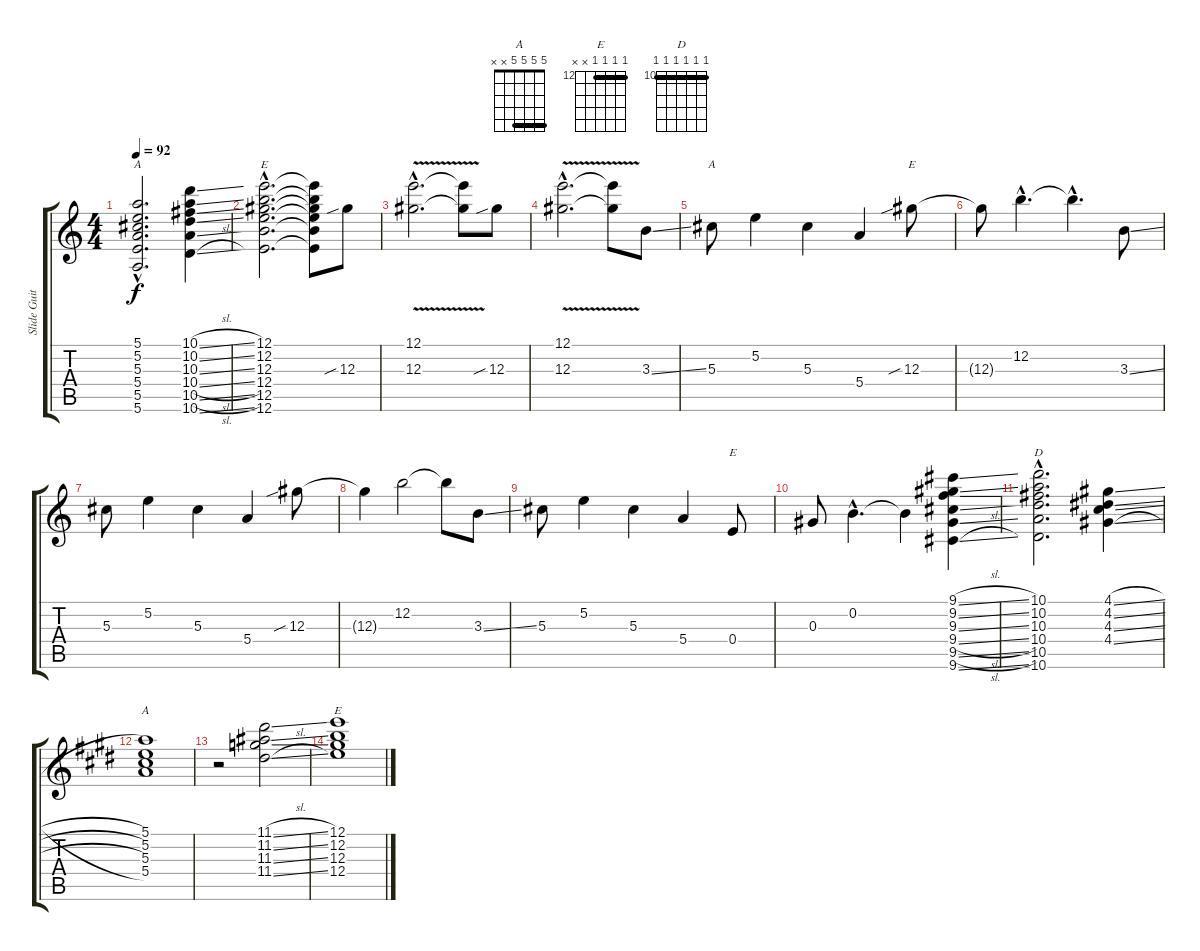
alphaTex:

\track ("Slide Guitar" "Slide Guit") {instrument electricguitarjazz}
\staff {score tabs}
\tuning (E4 B3 Ab3 E3 B2 E2) {hide}
\chord ("A" 5 5 5 5 5 5) {barre 5}
\chord ("E" 12 12 12 12 12 12) {firstfret 12 barre 12}
\chord ("A" x 5 5 5 x x) {barre 5}
\chord ("E" x 12 12 12 x x) {firstfret 12 barre 12}
\chord ("E" x 0 0 0 x x)
\chord ("D" 10 10 10 10 10 10) {firstfret 10 barre 10}
\chord ("A" 5 5 5 5 x x) {barre 5}
\chord ("E" 12 12 12 12 x x) {firstfret 12 barre 12}
\ts (4 4)
\tempo 92
\clef g2
\ks c
(5.1{hac} 5.2{hac} 5.3{hac} 5.4{hac} 5.5{hac} 5.6{hac}).2{d ch "A" dy f} (10.1{sl} 10.2{sl} 10.3{sl} 10.4{sl} 10.5{sl} 10.6{sl}).4 |
(12.1{hac} 12.2{hac} 12.3{hac} 12.4{hac} 12.5{hac} 12.6{hac}).2{d ch "E"} (12.1{t} 12.2{t} 12.3{t} 12.4{t} 12.5{t} 12.6{t}).8 12.3{sib}.8 |
(12.1{v hac} 12.3{hac}).2{d} (12.1{t} 12.3{t}).8 12.3{sib}.8 |
(12.1{v hac} 12.3{hac}).2{d} (12.1{t} 12.3{t}).8 3.3{ss}.8 |
5.3.8{ch "A"} 5.2.4 5.3.4 5.4.4 12.3{sib}.8{ch "E"} |
12.3{t}.8 12.2{hac}.4{d} 12.2{hac t}.4{d} 3.3{ss}.8 |
5.3.8 5.2.4 5.3.4 5.4.4 12.3{sib}.8 |
12.3{t}.4 12.2.2 12.2{t}.8 3.3{ss}.8 |
5.3.8 5.2.4 5.3.4 5.4.4 0.4.8{ch "E"} |
0.3.8 0.2{hac}.4{d} 0.2{t}.4 (9.1{sl} 9.2{sl} 9.3{sl} 9.4{sl} 9.5{sl} 9.6{sl}).4 |
(10.1{hac} 10.2{hac} 10.3{hac} 10.4{hac} 10.5{hac} 10.6{hac}).2{d ch "D"} (4.1{sl} 4.2{sl} 4.3{sl} 4.4{sl}).4 |
\ks c#minor
(5.1 5.2 5.3 5.4).1{ch "A"} |
r.2 (11.1{sl} 11.2{sl} 11.3{sl} 11.4{sl}).2 |
(12.1 12.2 12.3 12.4).1{ch "E"}
